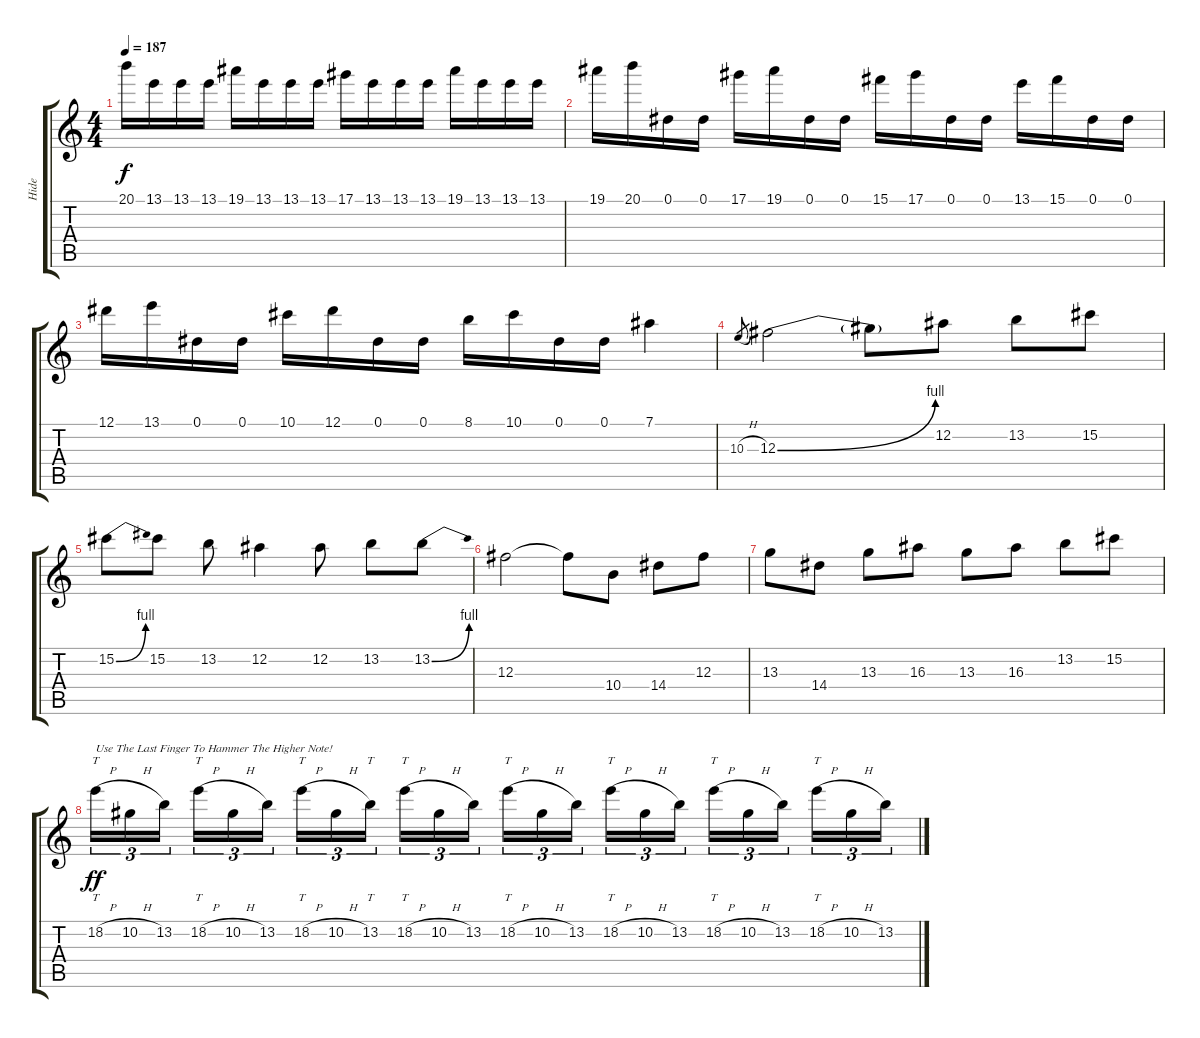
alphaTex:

\track ("Hide" "Hide") {instrument distortionguitar}
\staff {score tabs}
\tuning (Eb4 Bb3 Gb3 Db3 Ab2 Eb2) {hide}
\ts (4 4)
\tempo 187
\clef g2
\ks c
20.1.16{dy f} 13.1.16 13.1.16 13.1.16 19.1.16 13.1.16 13.1.16 13.1.16 17.1.16 13.1.16 13.1.16 13.1.16 19.1.16 13.1.16 13.1.16 13.1.16 |
19.1.16 20.1.16 0.1.16 0.1.16 17.1.16 19.1.16 0.1.16 0.1.16 15.1.16 17.1.16 0.1.16 0.1.16 13.1.16 15.1.16 0.1.16 0.1.16 |
12.1.16 13.1.16 0.1.16 0.1.16 10.1.16 12.1.16 0.1.16 0.1.16 8.1.16 10.1.16 0.1.16 0.1.16 7.1.4 |
10.3{h}.8{gr} 12.3{be (bend 0 0 60 4)}.2 12.3{t}.8 12.2.8 13.2.8 15.2.8 |
15.2{be (bend 0 0 60 4)}.8 15.2.8 13.2.8 12.2.4 12.2.8 13.2.8 13.2{be (bend 0 0 60 4)}.8 |
12.3.2 12.3{t}.8 10.4.8 14.4.8 12.3.8 |
13.3.8 14.4.8 13.3.8 16.3.8 13.3.8 16.3.8 13.2.8 15.2.8 |
18.2{h}.16{tt tu (3 2) txt "Use The Last Finger To Hammer The Higher Note!" dy ff} 10.2{h}.16{tu (3 2)} 13.2.16{tu (3 2)} 18.2{h}.16{tt tu (3 2)} 10.2{h}.16{tu (3 2)} 13.2.16{tu (3 2)} 18.2{h}.16{tt tu (3 2)} 10.2{h}.16{tu (3 2)} 13.2.16{tt tu (3 2)} 18.2{h}.16{tt tu (3 2)} 10.2{h}.16{tu (3 2)} 13.2.16{tu (3 2)} 18.2{h}.16{tt tu (3 2)} 10.2{h}.16{tu (3 2)} 13.2.16{tu (3 2)} 18.2{h}.16{tt tu (3 2)} 10.2{h}.16{tu (3 2)} 13.2.16{tu (3 2)} 18.2{h}.16{tt tu (3 2)} 10.2{h}.16{tu (3 2)} 13.2.16{tu (3 2)} 18.2{h}.16{tt tu (3 2)} 10.2{h}.16{tu (3 2)} 13.2.16{tu (3 2)}
